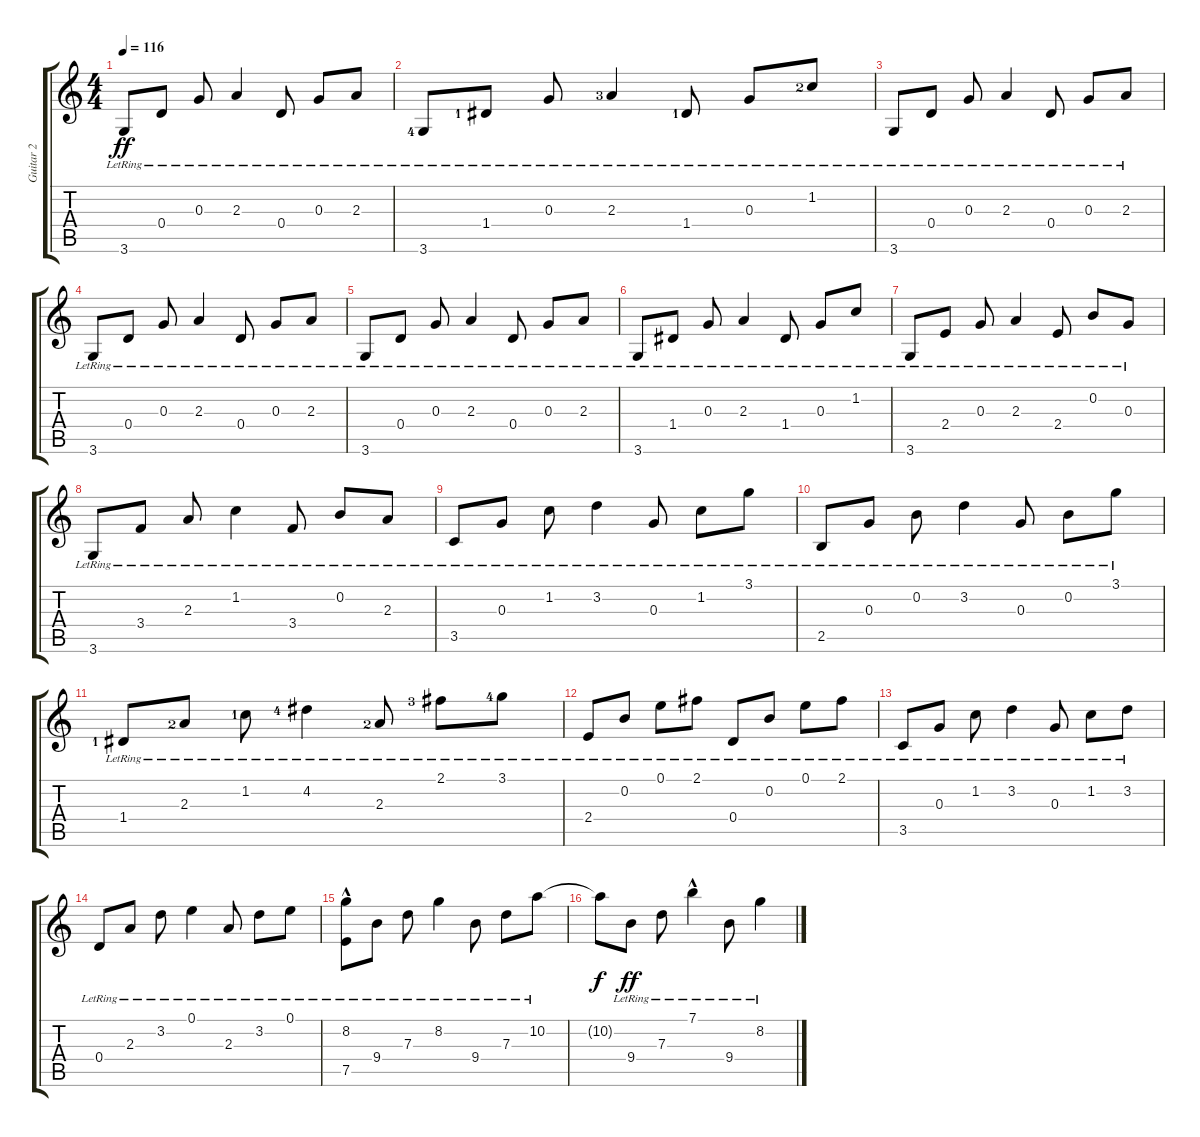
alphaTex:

\track ("Guitar 2" "Guitar 2") {instrument acousticguitarnylon}
\staff {score tabs}
\tuning (E4 B3 G3 D3 A2 E2) {hide}
\ts (4 4)
\tempo 116
\clef g2
\ks c
3.6{lr}.8{dy ff} 0.4{lr}.8 0.3{lr}.8 2.3{lr}.4 0.4{lr}.8 0.3{lr}.8 2.3{lr}.8 |
3.6{lr lf 5}.8 1.4{lr lf 2}.8 0.3{lr}.8 2.3{lr lf 4}.4 1.4{lr lf 2}.8 0.3{lr}.8 1.2{lr lf 3}.8 |
3.6{lr}.8 0.4{lr}.8 0.3{lr}.8 2.3{lr}.4 0.4{lr}.8 0.3{lr}.8 2.3{lr}.8 |
3.6{lr}.8 0.4{lr}.8 0.3{lr}.8 2.3{lr}.4 0.4{lr}.8 0.3{lr}.8 2.3{lr}.8 |
3.6{lr}.8 0.4{lr}.8 0.3{lr}.8 2.3{lr}.4 0.4{lr}.8 0.3{lr}.8 2.3{lr}.8 |
3.6{lr}.8 1.4{lr}.8 0.3{lr}.8 2.3{lr}.4 1.4{lr}.8 0.3{lr}.8 1.2{lr}.8 |
3.6{lr}.8 2.4{lr}.8 0.3{lr}.8 2.3{lr}.4 2.4{lr}.8 0.2{lr}.8 0.3{lr}.8 |
3.6{lr}.8 3.4{lr}.8 2.3{lr}.8 1.2{lr}.4 3.4{lr}.8 0.2{lr}.8 2.3{lr}.8 |
3.5{lr}.8 0.3{lr}.8 1.2{lr}.8 3.2{lr}.4 0.3{lr}.8 1.2{lr}.8 3.1{lr}.8 |
2.5{lr}.8 0.3{lr}.8 0.2{lr}.8 3.2{lr}.4 0.3{lr}.8 0.2{lr}.8 3.1{lr}.8 |
1.4{lr lf 2}.8 2.3{lr lf 3}.8 1.2{lr lf 2}.8 4.2{lr lf 5}.4 2.3{lr lf 3}.8 2.1{lr lf 4}.8 3.1{lr lf 5}.8 |
2.4{lr}.8 0.2{lr}.8 0.1{lr}.8 2.1{lr}.8 0.4{lr}.8 0.2{lr}.8 0.1{lr}.8 2.1{lr}.8 |
3.5{lr}.8 0.3{lr}.8 1.2{lr}.8 3.2{lr}.4 0.3{lr}.8 1.2{lr}.8 3.2{lr}.8 |
0.4{lr}.8 2.3{lr}.8 3.2{lr}.8 0.1{lr}.4 2.3{lr}.8 3.2{lr}.8 0.1{lr}.8 |
(8.2{hac lr} 7.5{lr}).8 9.4{lr}.8 7.3{lr}.8 8.2{lr}.4 9.4{lr}.8 7.3{lr}.8 10.2{lr}.8 |
10.2{t}.8{dy f} 9.4{lr}.8{dy ff} 7.3{lr}.8 7.1{hac lr}.4 9.4{lr}.8 8.2{lr}.4
